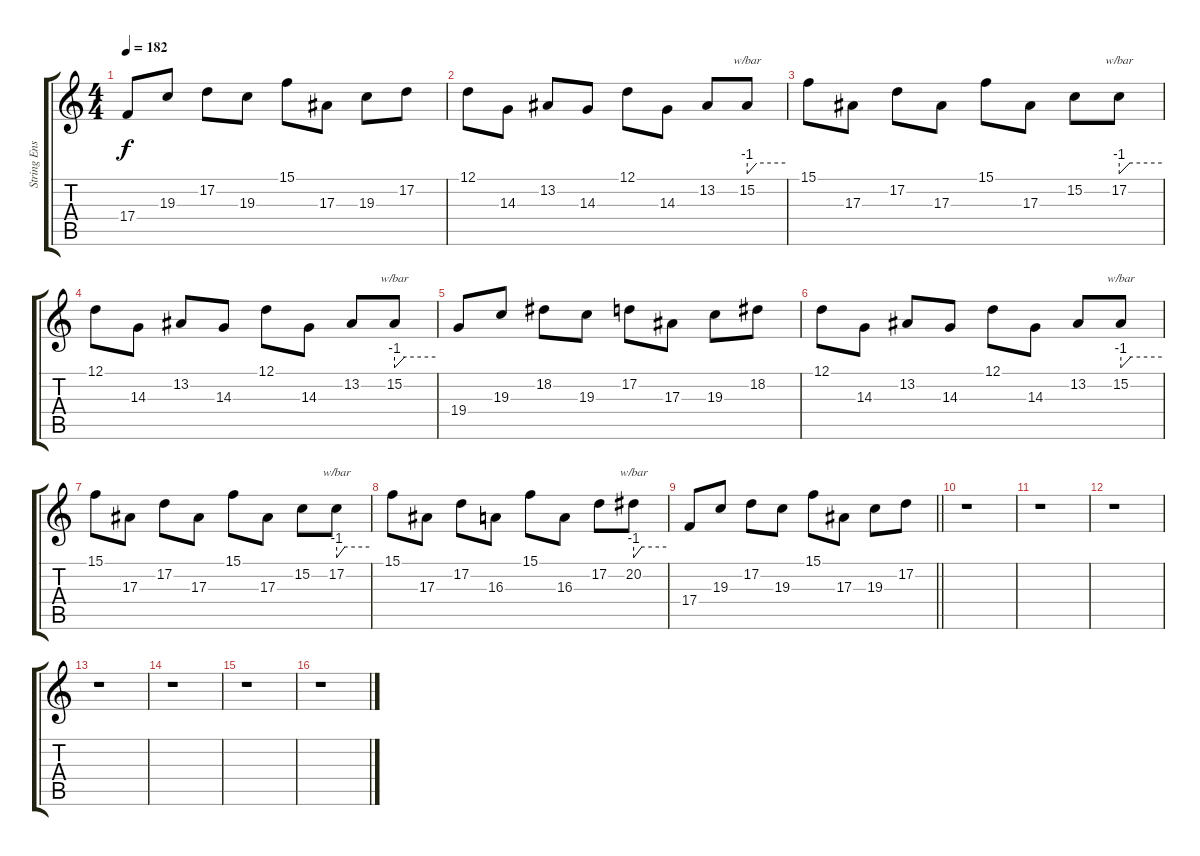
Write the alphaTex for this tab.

\track ("String Ensemble/Lead 1 Square" "String Ens") {instrument stringensemble1}
\staff {score tabs}
\tuning (D4 A3 F3 C3 G2 D2) {hide}
\ts (4 4)
\tempo 182
\clef g2
\ks c
17.4.8{dy f volume 12 instrument lead1square} 19.3.8 17.2.8 19.3.8 15.1.8 17.3.8 19.3.8 17.2.8 |
12.1.8{volume 12 instrument lead1square} 14.3.8 13.2.8 14.3.8 12.1.8 14.3.8 13.2.8 15.2.8{tbe (custom default 0 -4 15 0 60 0)} |
15.1.8{volume 12 instrument lead1square} 17.3.8 17.2.8 17.3.8 15.1.8 17.3.8 15.2.8 17.2.8{tbe (custom default 0 -4 15 0 60 0)} |
12.1.8{volume 12 instrument lead1square} 14.3.8 13.2.8 14.3.8 12.1.8 14.3.8 13.2.8 15.2.8{tbe (custom default 0 -4 15 0 60 0)} |
19.4.8{volume 12 instrument lead1square} 19.3.8 18.2.8 19.3.8 17.2.8 17.3.8 19.3.8 18.2.8 |
12.1.8{volume 12 instrument lead1square} 14.3.8 13.2.8 14.3.8 12.1.8 14.3.8 13.2.8 15.2.8{tbe (custom default 0 -4 15 0 60 0)} |
15.1.8{volume 12 instrument lead1square} 17.3.8 17.2.8 17.3.8 15.1.8 17.3.8 15.2.8 17.2.8{tbe (custom default 0 -4 15 0 60 0)} |
15.1.8{volume 12 instrument lead1square} 17.3.8 17.2.8 16.3.8 15.1.8 16.3.8 17.2.8 20.2.8{tbe (custom default 0 -4 15 0 60 0)} |
\barLineRight lightlight
17.4.8{volume 12 instrument lead1square} 19.3.8 17.2.8 19.3.8 15.1.8 17.3.8 19.3.8 17.2.8 |
r.1 |
r.1 |
r.1 |
r.1 |
r.1 |
r.1 |
r.1
